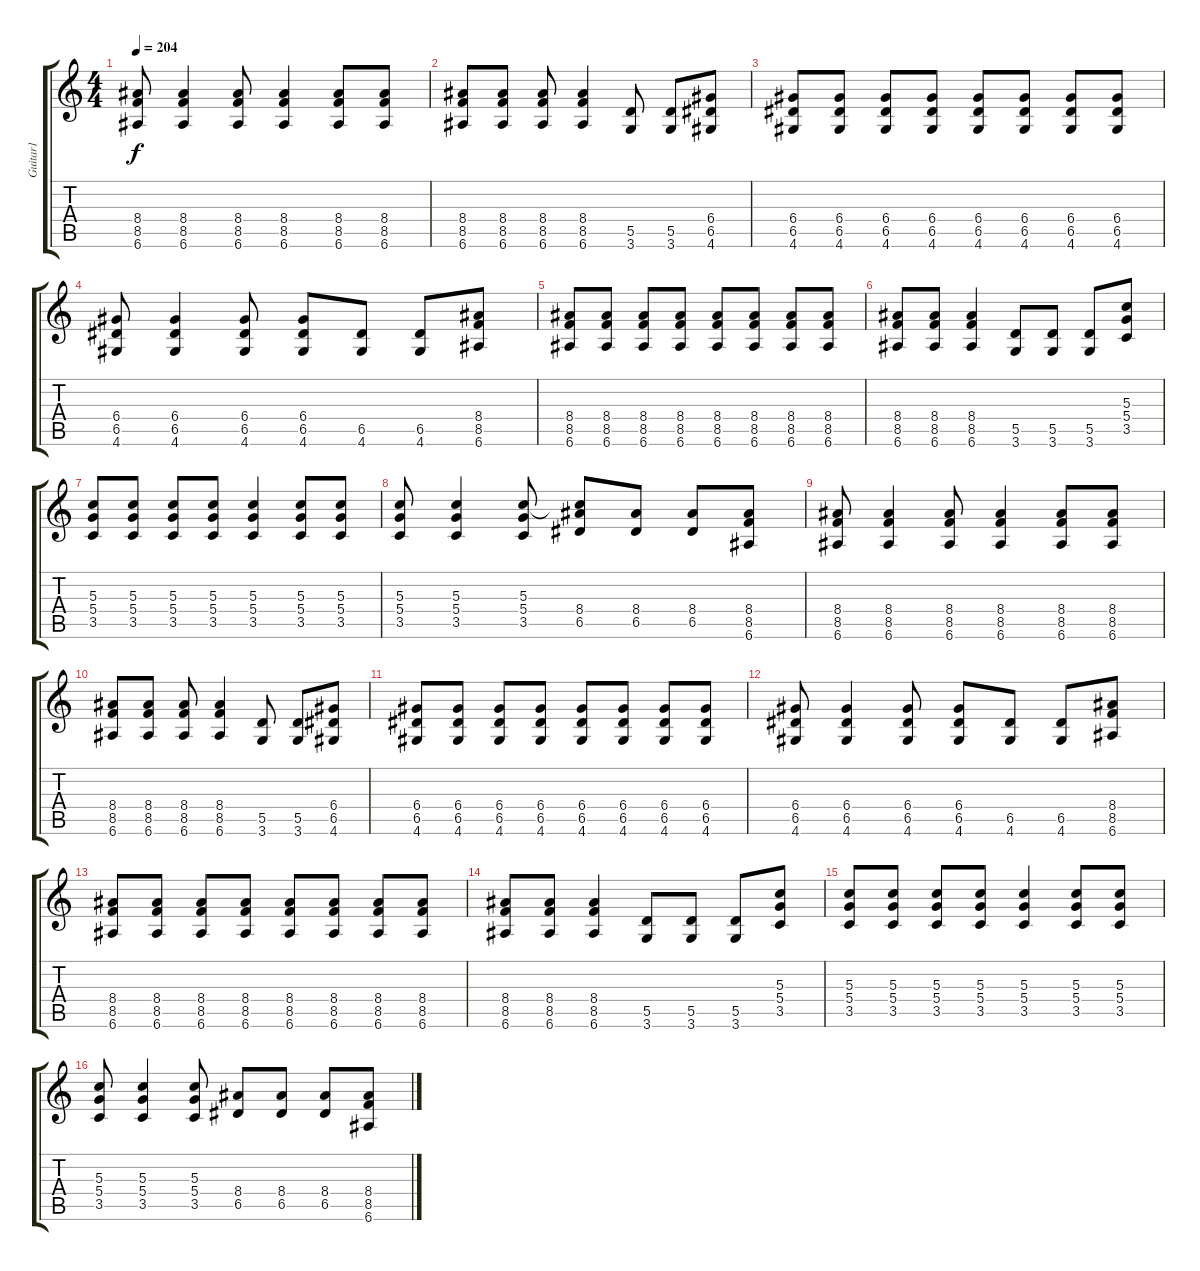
\track ("Guitar1" "Guitar1") {instrument overdrivenguitar}
\staff {score tabs}
\tuning (E4 B3 G3 D3 A2 E2) {hide}
\ts (4 4)
\tempo 204
\clef g2
\ks c
(8.4 8.5 6.6).8{dy f} (8.4 8.5 6.6).4 (8.4 8.5 6.6).8 (8.4 8.5 6.6).4 (8.4 8.5 6.6).8 (8.4 8.5 6.6).8 |
(8.4 8.5 6.6).8 (8.4 8.5 6.6).8 (8.4 8.5 6.6).8 (8.4 8.5 6.6).4 (5.5 3.6).8 (5.5 3.6).8 (6.4 6.5 4.6).8 |
(6.4 6.5 4.6).8 (6.4 6.5 4.6).8 (6.4 6.5 4.6).8 (6.4 6.5 4.6).8 (6.4 6.5 4.6).8 (6.4 6.5 4.6).8 (6.4 6.5 4.6).8 (6.4 6.5 4.6).8 |
(6.4 6.5 4.6).8 (6.4 6.5 4.6).4 (6.4 6.5 4.6).8 (6.4 6.5 4.6).8 (6.5 4.6).8 (6.5 4.6).8 (8.4 8.5 6.6).8 |
(8.4 8.5 6.6).8 (8.4 8.5 6.6).8 (8.4 8.5 6.6).8 (8.4 8.5 6.6).8 (8.4 8.5 6.6).8 (8.4 8.5 6.6).8 (8.4 8.5 6.6).8 (8.4 8.5 6.6).8 |
(8.4 8.5 6.6).8 (8.4 8.5 6.6).8 (8.4 8.5 6.6).4 (5.5 3.6).8 (5.5 3.6).8 (5.5 3.6).8 (5.3 5.4 3.5).8 |
(5.3 5.4 3.5).8 (5.3 5.4 3.5).8 (5.3 5.4 3.5).8 (5.3 5.4 3.5).8 (5.3 5.4 3.5).4 (5.3 5.4 3.5).8 (5.3 5.4 3.5).8 |
(5.3 5.4 3.5).8 (5.3 5.4 3.5).4 (5.3 5.4 3.5).8 (5.3{t} 8.4 6.5).8 (8.4 6.5).8 (8.4 6.5).8 (8.4 8.5 6.6).8 |
(8.4 8.5 6.6).8 (8.4 8.5 6.6).4 (8.4 8.5 6.6).8 (8.4 8.5 6.6).4 (8.4 8.5 6.6).8 (8.4 8.5 6.6).8 |
(8.4 8.5 6.6).8 (8.4 8.5 6.6).8 (8.4 8.5 6.6).8 (8.4 8.5 6.6).4 (5.5 3.6).8 (5.5 3.6).8 (6.4 6.5 4.6).8 |
(6.4 6.5 4.6).8 (6.4 6.5 4.6).8 (6.4 6.5 4.6).8 (6.4 6.5 4.6).8 (6.4 6.5 4.6).8 (6.4 6.5 4.6).8 (6.4 6.5 4.6).8 (6.4 6.5 4.6).8 |
(6.4 6.5 4.6).8 (6.4 6.5 4.6).4 (6.4 6.5 4.6).8 (6.4 6.5 4.6).8 (6.5 4.6).8 (6.5 4.6).8 (8.4 8.5 6.6).8 |
(8.4 8.5 6.6).8 (8.4 8.5 6.6).8 (8.4 8.5 6.6).8 (8.4 8.5 6.6).8 (8.4 8.5 6.6).8 (8.4 8.5 6.6).8 (8.4 8.5 6.6).8 (8.4 8.5 6.6).8 |
(8.4 8.5 6.6).8 (8.4 8.5 6.6).8 (8.4 8.5 6.6).4 (5.5 3.6).8 (5.5 3.6).8 (5.5 3.6).8 (5.3 5.4 3.5).8 |
(5.3 5.4 3.5).8 (5.3 5.4 3.5).8 (5.3 5.4 3.5).8 (5.3 5.4 3.5).8 (5.3 5.4 3.5).4 (5.3 5.4 3.5).8 (5.3 5.4 3.5).8 |
(5.3 5.4 3.5).8 (5.3 5.4 3.5).4 (5.3 5.4 3.5).8 (8.4 6.5).8 (8.4 6.5).8 (8.4 6.5).8 (8.4 8.5 6.6).8
